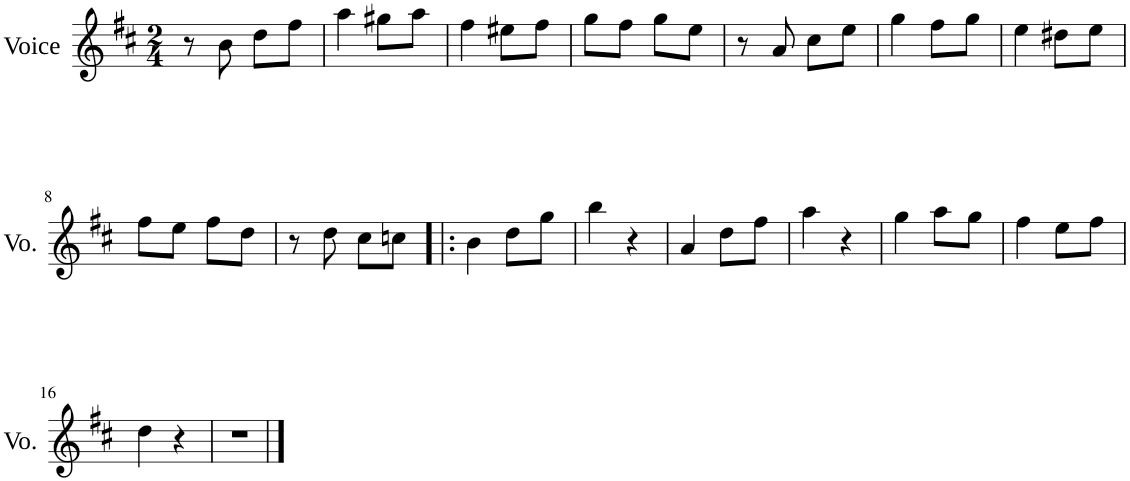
**kern
*part1
*staff1
*I"Voice
*I'Vo.
*clefG2
*k[f#c#]
*M2/4
=1
8r
8b\
8dd\L
8ff#\J
=2
4aa\
8gg#X\L
8aa\J
=3
4ff#\
8ee#X\L
8ff#\J
=4
8gg\L
8ff#\J
8gg\L
8ee\J
=5
8r
8a/
8cc#\L
8ee\J
=6
4gg\
8ff#\L
8gg\J
=7
4ee\
8dd#X\L
8ee\J
!!LO:LB:g=z
=8
8ff#\L
8ee\J
8ff#\L
8dd\J
=9
8r
8dd\
8cc#\L
8ccn\J
=10!|:
4b\
8dd\L
8gg\J
=11
4bb\
4r
=12
4a/
8dd\L
8ff#\J
=13
4aa\
4r
=14
4gg\
8aa\L
8gg\J
=15
4ff#\
8ee\L
8ff#\J
!!LO:LB:g=z
=16
4dd\
4r
=17
2r
==
*-
